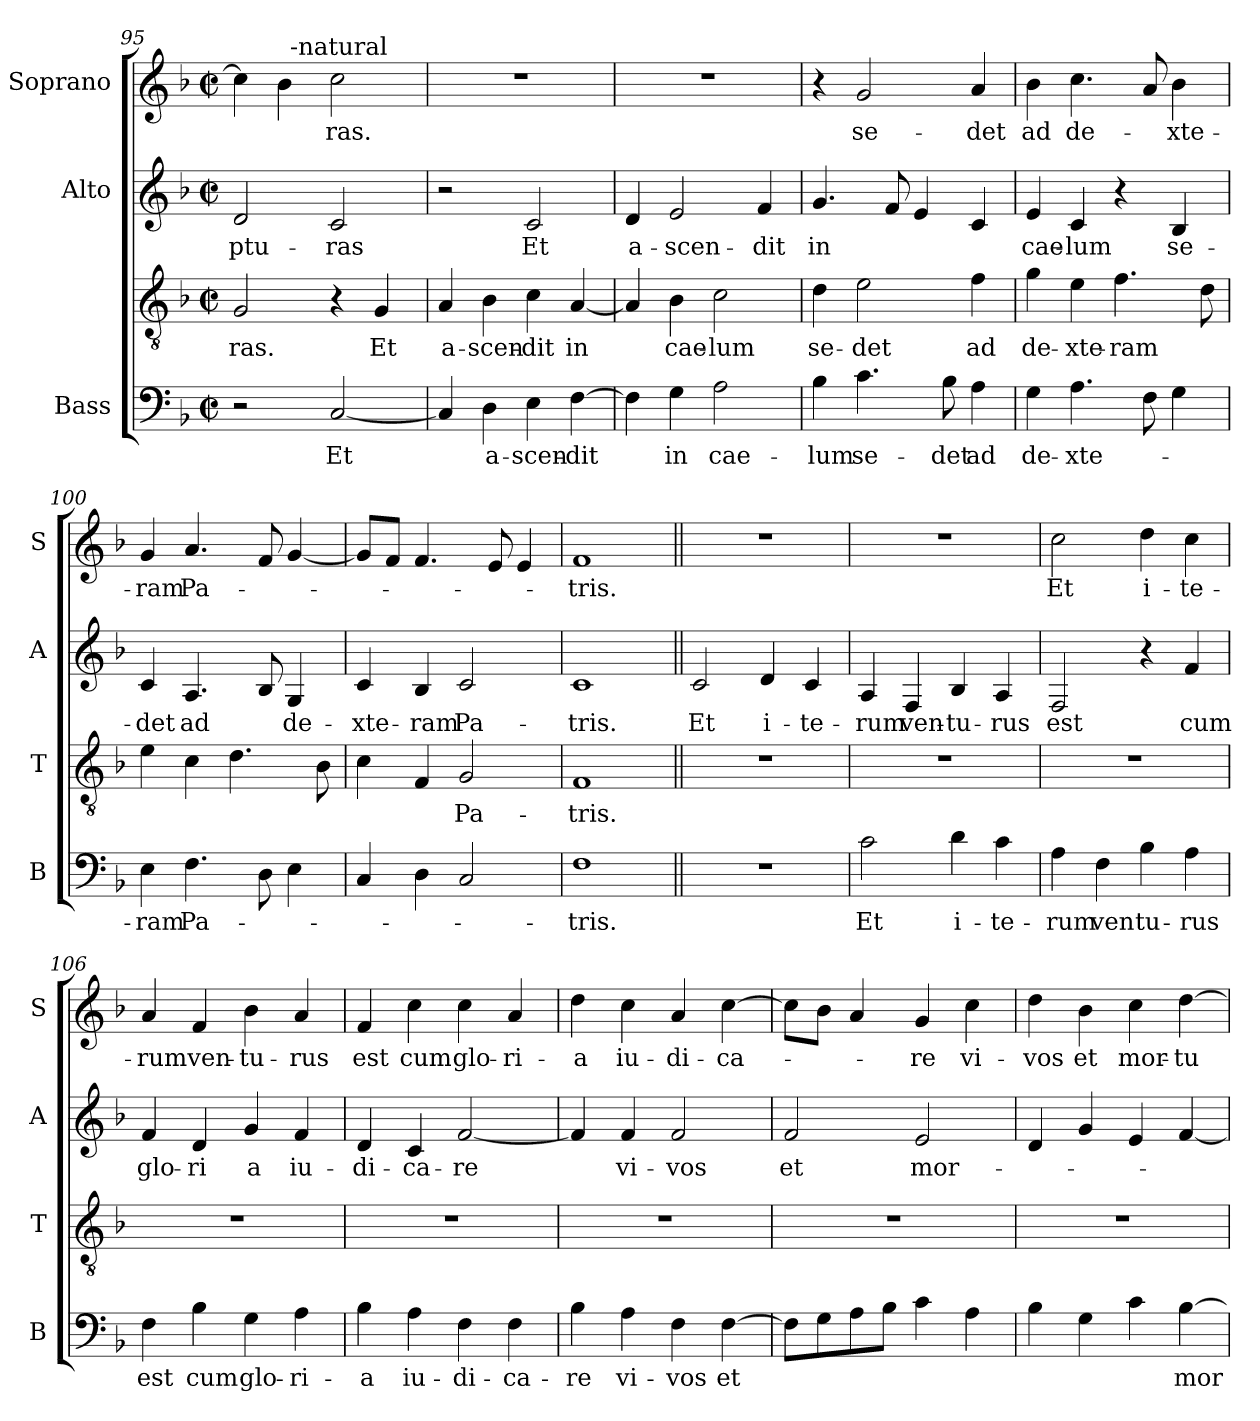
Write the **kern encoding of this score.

**kern	**text	**kern	**text	**kern	**text	**kern	**text
*part4	*part4	*part3	*part3	*part2	*part2	*part1	*part1
*staff4	*staff4	*staff3	*staff3	*staff2	*staff2	*staff1	*staff1
*I"Bass	*	*	*	*I"Alto	*	*I"Soprano	*
*I'B	*	*I'T	*	*I'A	*	*I'S	*
*clefF4	*	*clefGv2	*	*clefG2	*	*clefG2	*
*k[b-]	*	*k[b-]	*	*k[b-]	*	*k[b-]	*
*F:	*	*F:	*	*F:	*	*F:	*
*M2/2	*	*M2/2	*	*M2/2	*	*M2/2	*
*met(c|)	*	*met(c|)	*	*met(c|)	*	*met(c|)	*
=95	=95	=95	=95	=95	=95	=95	=95
*	*	*	*	*	*	*^	*
2r	.	2G/	-ras.	2d/	-ptu-	4cc\]	4ryy	.
.	.	.	.	.	.	4b-\	32ryy	.
!	!	!	!	!	!	!	!LO:TX:a:t=-natural	!
.	.	.	.	.	.	.	2ryy	.
[2C/	Et	4r	.	2c/	-ras	2cc\	.	-ras.
.	.	4G/	Et	.	.	.	.	.
.	.	.	.	.	.	.	8..ryy	.
*	*	*	*	*	*	*v	*v	*
!!LO:LB:g=z
=96	=96	=96	=96	=96	=96	=96	=96
4C/]	.	4A/	a-	2r	.	1r	.
4D\	a-	4B-\	-scen-	.	.	.	.
4E\	-scen-	4c\	-dit	2c/	Et	.	.
[4F\	-dit	[4A/	in	.	.	.	.
=97	=97	=97	=97	=97	=97	=97	=97
4F\]	.	4A/]	.	4d/	a-	1r	.
4G\	in	4B-\	cae-	2e/	-scen-	.	.
2A\	cae-	2c\	-lum	.	.	.	.
.	.	.	.	4f/	-dit	.	.
=98	=98	=98	=98	=98	=98	=98	=98
4B-\	-lum	4d\	se-	4.g/	in	4r	.
4.c\	se-	2e\	-det	.	.	2g/	se-
.	.	.	.	8f/	.	.	.
.	.	.	.	4e/	.	.	.
8B-\	-det	.	.	.	.	.	.
4A\	ad	4f\	ad	4c/	.	4a/	-det
=99	=99	=99	=99	=99	=99	=99	=99
4G\	de-	4g\	de-	4e/	cae-	4b-\	ad
4.A\	-xte-	4e\	-xte-	4c/	-lum	4.cc\	de-
.	.	4.f\	-ram	4r	.	.	.
8F\	.	.	.	.	.	8a/	.
4G\	.	.	.	4B-/	se-	4b-\	-xte-
.	.	8d\	.	.	.	.	.
=100	=100	=100	=100	=100	=100	=100	=100
4E\	-ram	4e\	.	4c/	-det	4g/	-ram
4.F\	Pa-	4c\	.	4.A/	ad	4.a/	Pa-
.	.	4.d\	.	.	.	.	.
8D\	.	.	.	8B-/	.	8f/	.
4E\	.	.	.	4G/	de-	[4g/	.
.	.	8B-\	.	.	.	.	.
=101	=101	=101	=101	=101	=101	=101	=101
4C/	.	4c\	.	4c/	-xte-	8g/L]	.
.	.	.	.	.	.	8f/J	.
4D\	.	4F/	.	4B-/	-ram	4.f/	.
2C/	.	2G/	Pa-	2c/	Pa-	.	.
.	.	.	.	.	.	8e/	.
.	.	.	.	.	.	4e/	.
=102	=102	=102	=102	=102	=102	=102	=102
1F	-tris.	1F	-tris.	1c	-tris.	1f	-tris.
!!LO:LB:g=z
=103||	=103||	=103||	=103||	=103||	=103||	=103||	=103||
1r	.	1r	.	2c/	Et	1r	.
.	.	.	.	4d/	i-	.	.
.	.	.	.	4c/	-te-	.	.
=104	=104	=104	=104	=104	=104	=104	=104
2c\	Et	1r	.	4A/	-rum	1r	.
.	.	.	.	4F/	ven-	.	.
4d\	i-	.	.	4B-/	-tu-	.	.
4c\	-te-	.	.	4A/	-rus	.	.
=105	=105	=105	=105	=105	=105	=105	=105
4A\	-rum	1r	.	2F/	est	2cc\	Et
4F\	ven	.	.	.	.	.	.
4B-\	tu-	.	.	4r	.	4dd\	i-
4A\	-rus	.	.	4f/	cum	4cc\	-te-
=106	=106	=106	=106	=106	=106	=106	=106
4F\	est	1r	.	4f/	glo-	4a/	-rum
4B-\	cum	.	.	4d/	-ri	4f/	ven-
4G\	glo-	.	.	4g/	a	4b-\	-tu-
4A\	-ri-	.	.	4f/	iu-	4a/	-rus
=107	=107	=107	=107	=107	=107	=107	=107
4B-\	-a	1r	.	4d/	-di-	4f/	est
4A\	iu-	.	.	4c/	-ca-	4cc\	cum
4F\	-di-	.	.	[2f/	-re	4cc\	glo-
4F\	-ca-	.	.	.	.	4a/	-ri-
=108	=108	=108	=108	=108	=108	=108	=108
4B-\	-re	1r	.	4f/]	.	4dd\	-a
4A\	vi-	.	.	4f/	vi-	4cc\	iu-
4F\	-vos	.	.	2f/	-vos	4a/	-di-
[4F\	et	.	.	.	.	[4cc\	-ca-
!!LO:PB:g=z
=109	=109	=109	=109	=109	=109	=109	=109
8F\L]	.	1r	.	2f/	et	8cc\L]	.
8G\	.	.	.	.	.	8b-\J	.
8A\	.	.	.	.	.	4a/	.
8B-\J	.	.	.	.	.	.	.
4c\	.	.	.	2e/	mor-	4g/	-re
4A\	.	.	.	.	.	4cc\	vi-
=110	=110	=110	=110	=110	=110	=110	=110
4B-\	.	1r	.	4d/	.	4dd\	-vos
4G\	.	.	.	4g/	.	4b-\	et
4c\	.	.	.	4e/	.	4cc\	mor-
[4B-\	mor-	.	.	[4f/	.	[4dd\	-tu-
=	=	=	=	=	=	=	=
*-	*-	*-	*-	*-	*-	*-	*-
